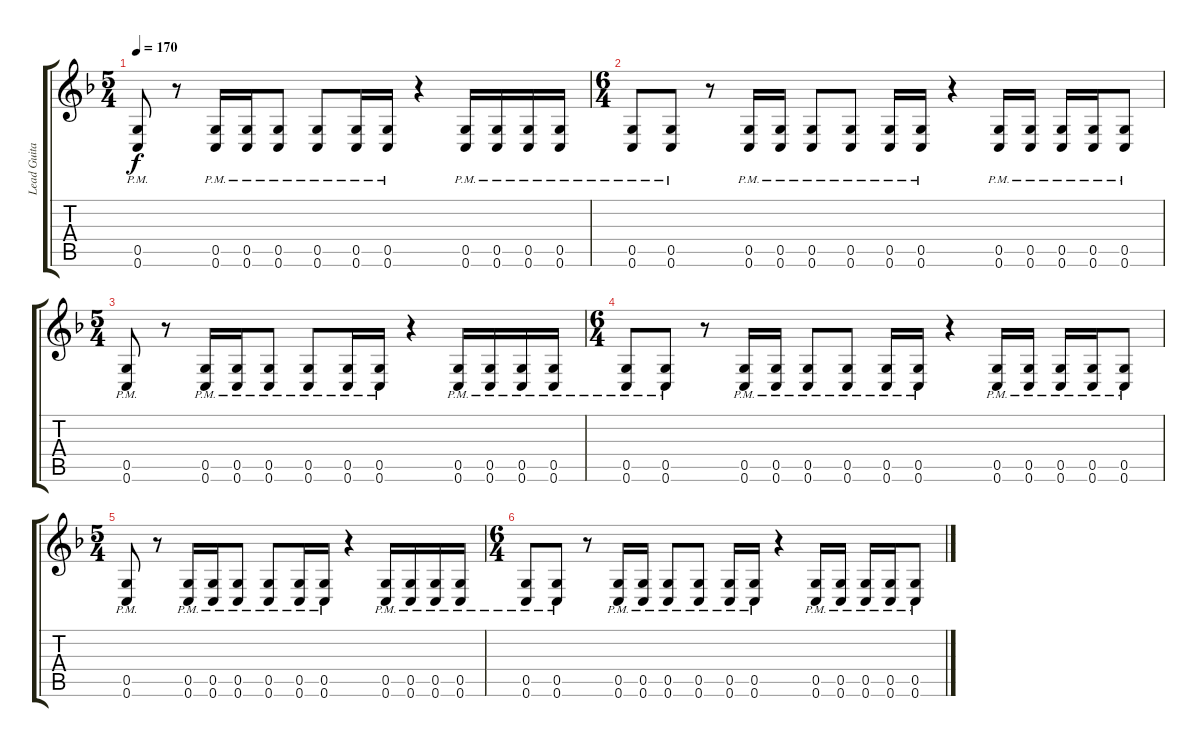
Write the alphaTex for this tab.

\track ("Lead Guitar" "Lead Guita") {instrument distortionguitar}
\staff {score tabs}
\tuning (D4 A3 F3 C3 G2 C2) {hide}
\ts (5 4)
\tempo 170
\clef g2
\ks dminor
(0.5{pm} 0.6{pm}).8{dy f} r.8 (0.5{pm} 0.6{pm}).16 (0.5{pm} 0.6{pm}).16 (0.5{pm} 0.6{pm}).8 (0.5{pm} 0.6{pm}).8 (0.5{pm} 0.6{pm}).16 (0.5{pm} 0.6{pm}).16 r.4 (0.5{pm} 0.6{pm}).16 (0.5{pm} 0.6{pm}).16 (0.5{pm} 0.6{pm}).16 (0.5{pm} 0.6{pm}).16 |
\ts (6 4)
(0.5{pm} 0.6{pm}).8 (0.5{pm} 0.6{pm}).8 r.8 (0.5{pm} 0.6{pm}).16 (0.5{pm} 0.6{pm}).16 (0.5{pm} 0.6{pm}).8 (0.5{pm} 0.6{pm}).8 (0.5{pm} 0.6{pm}).16 (0.5{pm} 0.6{pm}).16 r.4 (0.5{pm} 0.6{pm}).16 (0.5{pm} 0.6{pm}).16 (0.5{pm} 0.6{pm}).16 (0.5{pm} 0.6{pm}).16 (0.5{pm} 0.6{pm}).8 |
\ts (5 4)
(0.5{pm} 0.6{pm}).8 r.8 (0.5{pm} 0.6{pm}).16 (0.5{pm} 0.6{pm}).16 (0.5{pm} 0.6{pm}).8 (0.5{pm} 0.6{pm}).8 (0.5{pm} 0.6{pm}).16 (0.5{pm} 0.6{pm}).16 r.4 (0.5{pm} 0.6{pm}).16 (0.5{pm} 0.6{pm}).16 (0.5{pm} 0.6{pm}).16 (0.5{pm} 0.6{pm}).16 |
\ts (6 4)
(0.5{pm} 0.6{pm}).8 (0.5{pm} 0.6{pm}).8 r.8 (0.5{pm} 0.6{pm}).16 (0.5{pm} 0.6{pm}).16 (0.5{pm} 0.6{pm}).8 (0.5{pm} 0.6{pm}).8 (0.5{pm} 0.6{pm}).16 (0.5{pm} 0.6{pm}).16 r.4 (0.5{pm} 0.6{pm}).16 (0.5{pm} 0.6{pm}).16 (0.5{pm} 0.6{pm}).16 (0.5{pm} 0.6{pm}).16 (0.5{pm} 0.6{pm}).8 |
\ts (5 4)
(0.5{pm} 0.6{pm}).8 r.8 (0.5{pm} 0.6{pm}).16 (0.5{pm} 0.6{pm}).16 (0.5{pm} 0.6{pm}).8 (0.5{pm} 0.6{pm}).8 (0.5{pm} 0.6{pm}).16 (0.5{pm} 0.6{pm}).16 r.4 (0.5{pm} 0.6{pm}).16 (0.5{pm} 0.6{pm}).16 (0.5{pm} 0.6{pm}).16 (0.5{pm} 0.6{pm}).16 |
\ts (6 4)
(0.5{pm} 0.6{pm}).8 (0.5{pm} 0.6{pm}).8 r.8 (0.5{pm} 0.6{pm}).16 (0.5{pm} 0.6{pm}).16 (0.5{pm} 0.6{pm}).8 (0.5{pm} 0.6{pm}).8 (0.5{pm} 0.6{pm}).16 (0.5{pm} 0.6{pm}).16 r.4 (0.5{pm} 0.6{pm}).16 (0.5{pm} 0.6{pm}).16 (0.5{pm} 0.6{pm}).16 (0.5{pm} 0.6{pm}).16 (0.5{pm} 0.6{pm}).8
